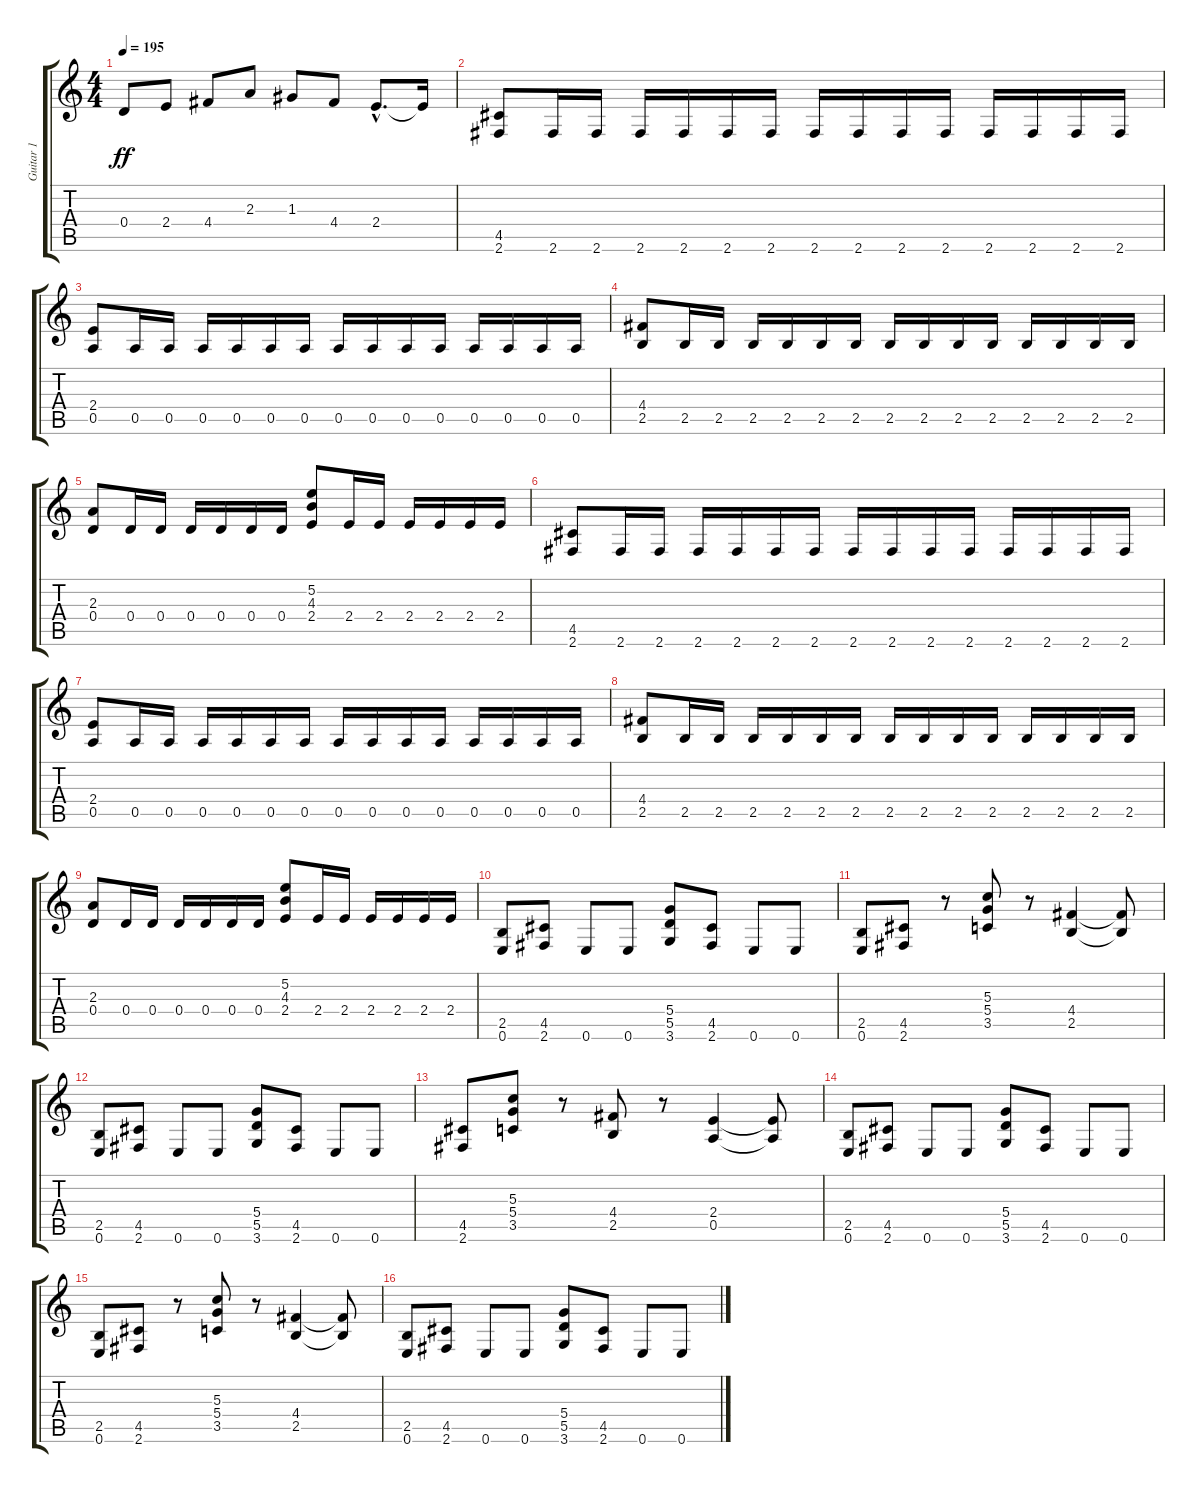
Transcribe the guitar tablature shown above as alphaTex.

\track ("Guitar 1" "Guitar 1") {instrument distortionguitar}
\staff {score tabs}
\tuning (E4 B3 G3 D3 A2 E2) {hide}
\ts (4 4)
\tempo 195
\clef g2
\ks c
0.4.8{dy ff} 2.4.8 4.4.8 2.3.8 1.3.8 4.4.8 2.4{hac}.8{d} 2.4{t}.16 |
(4.5 2.6).8 2.6.16 2.6.16 2.6.16 2.6.16 2.6.16 2.6.16 2.6.16 2.6.16 2.6.16 2.6.16 2.6.16 2.6.16 2.6.16 2.6.16 |
(2.4 0.5).8 0.5.16 0.5.16 0.5.16 0.5.16 0.5.16 0.5.16 0.5.16 0.5.16 0.5.16 0.5.16 0.5.16 0.5.16 0.5.16 0.5.16 |
(4.4 2.5).8 2.5.16 2.5.16 2.5.16 2.5.16 2.5.16 2.5.16 2.5.16 2.5.16 2.5.16 2.5.16 2.5.16 2.5.16 2.5.16 2.5.16 |
(2.3 0.4).8 0.4.16 0.4.16 0.4.16 0.4.16 0.4.16 0.4.16 (5.2 4.3 2.4).8 2.4.16 2.4.16 2.4.16 2.4.16 2.4.16 2.4.16 |
(4.5 2.6).8 2.6.16 2.6.16 2.6.16 2.6.16 2.6.16 2.6.16 2.6.16 2.6.16 2.6.16 2.6.16 2.6.16 2.6.16 2.6.16 2.6.16 |
(2.4 0.5).8 0.5.16 0.5.16 0.5.16 0.5.16 0.5.16 0.5.16 0.5.16 0.5.16 0.5.16 0.5.16 0.5.16 0.5.16 0.5.16 0.5.16 |
(4.4 2.5).8 2.5.16 2.5.16 2.5.16 2.5.16 2.5.16 2.5.16 2.5.16 2.5.16 2.5.16 2.5.16 2.5.16 2.5.16 2.5.16 2.5.16 |
(2.3 0.4).8 0.4.16 0.4.16 0.4.16 0.4.16 0.4.16 0.4.16 (5.2 4.3 2.4).8 2.4.16 2.4.16 2.4.16 2.4.16 2.4.16 2.4.16 |
(2.5 0.6).8 (4.5 2.6).8 0.6.8 0.6.8 (5.4 5.5 3.6).8 (4.5 2.6).8 0.6.8 0.6.8 |
(2.5 0.6).8 (4.5 2.6).8 r.8 (5.3 5.4 3.5).8 r.8 (4.4 2.5).4 (4.4{t} 2.5{t}).8 |
(2.5 0.6).8 (4.5 2.6).8 0.6.8 0.6.8 (5.4 5.5 3.6).8 (4.5 2.6).8 0.6.8 0.6.8 |
(4.5 2.6).8 (5.3 5.4 3.5).8 r.8 (4.4 2.5).8 r.8 (2.4 0.5).4 (2.4{t} 0.5{t}).8 |
(2.5 0.6).8 (4.5 2.6).8 0.6.8 0.6.8 (5.4 5.5 3.6).8 (4.5 2.6).8 0.6.8 0.6.8 |
(2.5 0.6).8 (4.5 2.6).8 r.8 (5.3 5.4 3.5).8 r.8 (4.4 2.5).4 (4.4{t} 2.5{t}).8 |
(2.5 0.6).8 (4.5 2.6).8 0.6.8 0.6.8 (5.4 5.5 3.6).8 (4.5 2.6).8 0.6.8 0.6.8
